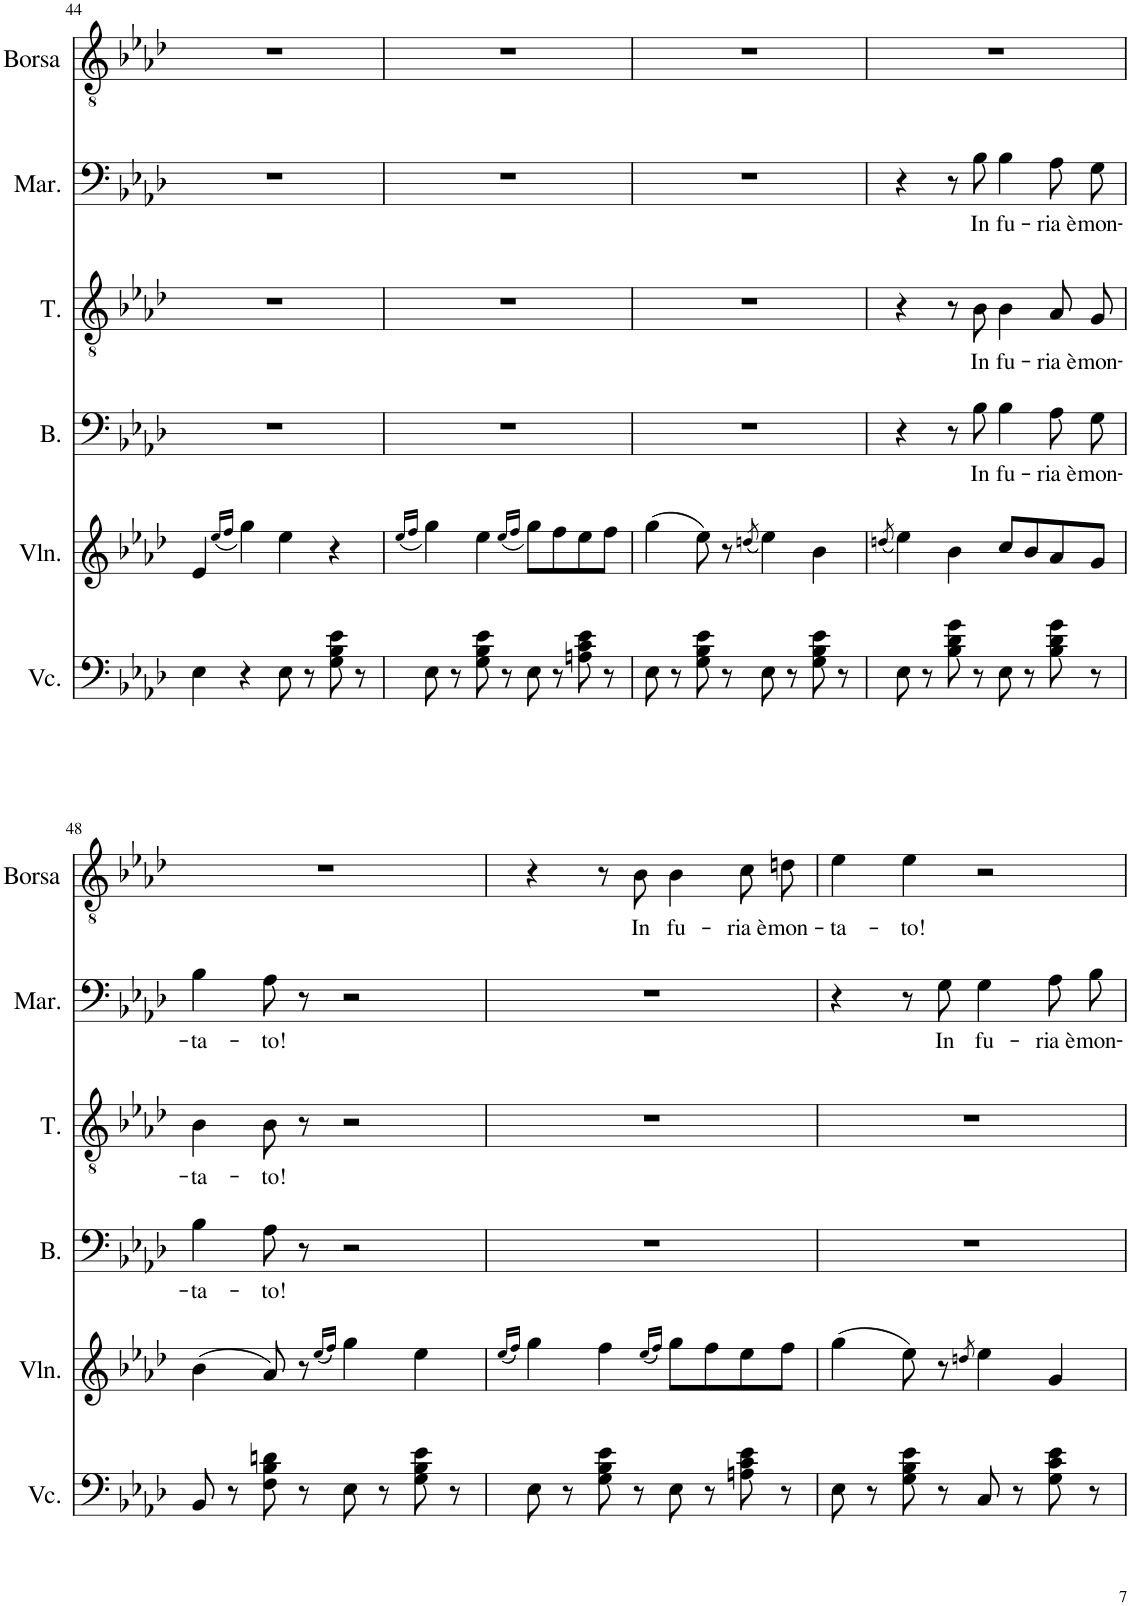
**kern	**kern	**kern	**text	**kern	**text	**kern	**text	**kern	**text
*part6	*part5	*part4	*part4	*part3	*part3	*part2	*part2	*part1	*part1
*staff6	*staff5	*staff4	*staff4	*staff3	*staff3	*staff2	*staff2	*staff1	*staff1
*I"Violoncelle	*I"Violon	*I"Basses	*	*I"Ténors	*	*I"Marulo	*	*I"Borsa	*
*I'Vc.	*I'Vln.	*I'B.	*	*I'T.	*	*I'Mar.	*	*I'Borsa	*
!!LO:PB:g=z
*clefF4	*clefG2	*clefF4	*	*clefGv2	*	*clefF4	*	*clefGv2	*
*k[b-e-a-d-]	*k[b-e-a-d-]	*k[b-e-a-d-]	*	*k[b-e-a-d-]	*	*k[b-e-a-d-]	*	*k[b-e-a-d-]	*
*M2/2	*M2/2	*M2/2	*	*M2/2	*	*M2/2	*	*M2/2	*
*met(c|)	*met(c|)	*met(c|)	*	*met(c|)	*	*met(c|)	*	*met(c|)	*
=44	=44	=44	=44	=44	=44	=44	=44	=44	=44
4E-\	4e-/	1r	.	1r	.	1r	.	1r	.
.	(16qee-/LL	.	.	.	.	.	.	.	.
.	16qff/JJ	.	.	.	.	.	.	.	.
4r	4gg\)	.	.	.	.	.	.	.	.
8E-\	4ee-\	.	.	.	.	.	.	.	.
8r	.	.	.	.	.	.	.	.	.
8G\ 8B-\ 8e-\	4r	.	.	.	.	.	.	.	.
8r	.	.	.	.	.	.	.	.	.
=45	=45	=45	=45	=45	=45	=45	=45	=45	=45
.	(16qee-/LL	.	.	.	.	.	.	.	.
.	16qff/JJ	.	.	.	.	.	.	.	.
8E-\	4gg\)	1r	.	1r	.	1r	.	1r	.
8r	.	.	.	.	.	.	.	.	.
8G\ 8B-\ 8e-\	4ee-\	.	.	.	.	.	.	.	.
8r	.	.	.	.	.	.	.	.	.
.	(16qee-/LL	.	.	.	.	.	.	.	.
.	16qff/JJ	.	.	.	.	.	.	.	.
8E-\	8gg\L)	.	.	.	.	.	.	.	.
8r	8ff\	.	.	.	.	.	.	.	.
8An\ 8c\ 8e-\	8ee-\	.	.	.	.	.	.	.	.
8r	8ff\J	.	.	.	.	.	.	.	.
=46	=46	=46	=46	=46	=46	=46	=46	=46	=46
8E-\	(4gg\	1r	.	1r	.	1r	.	1r	.
8r	.	.	.	.	.	.	.	.	.
8G\ 8B-\ 8e-\	8ee-\)	.	.	.	.	.	.	.	.
8r	8r	.	.	.	.	.	.	.	.
.	(8qddn/	.	.	.	.	.	.	.	.
8E-\	4ee-\)	.	.	.	.	.	.	.	.
8r	.	.	.	.	.	.	.	.	.
8G\ 8B-\ 8e-\	4b-\	.	.	.	.	.	.	.	.
8r	.	.	.	.	.	.	.	.	.
=47	=47	=47	=47	=47	=47	=47	=47	=47	=47
.	(8qddn/	.	.	.	.	.	.	.	.
8E-\	4ee-\)	4r	.	4r	.	4r	.	1r	.
8r	.	.	.	.	.	.	.	.	.
8B-\ 8d-\ 8g\	4b-\	8r	.	8r	.	8r	.	.	.
!	!	!	!LO:LY:b	!	!LO:LY:b	!	!LO:LY:b	!	!
8r	.	8B-\	In	8B-\	In	8B-\	In	.	.
!	!	!	!LO:LY:b	!	!LO:LY:b	!	!LO:LY:b	!	!
8E-\	8cc/L	4B-\	fu-	4B-\	fu-	4B-\	fu-	.	.
8r	8b-/	.	.	.	.	.	.	.	.
!	!	!	!LO:LY:b	!	!LO:LY:b	!	!LO:LY:b	!	!
8B-\ 8d-\ 8g\	8a-/	8A-\L	-ria è	8A-/L	-ria è	8A-\L	-ria è	.	.
!	!	!	!LO:LY:b	!	!LO:LY:b	!	!LO:LY:b	!	!
8r	8g/J	8G\J	mon-	8G/J	mon-	8G\J	mon-	.	.
!!LO:LB:g=z
=48	=48	=48	=48	=48	=48	=48	=48	=48	=48
!	!	!	!LO:LY:b	!	!LO:LY:b	!	!LO:LY:b	!	!
8BB-/	(4b-\	4B-\	-ta-	4B-\	-ta-	4B-\	-ta-	1r	.
8r	.	.	.	.	.	.	.	.	.
!	!	!	!LO:LY:b	!	!LO:LY:b	!	!LO:LY:b	!	!
8F\ 8B-\ 8dn\	8a-/)	8A-\	-to!	8B-\	-to!	8A-\	-to!	.	.
8r	8r	8r	.	8r	.	8r	.	.	.
.	(16qee-/LL	.	.	.	.	.	.	.	.
.	16qff/JJ)	.	.	.	.	.	.	.	.
8E-\	4gg\	2r	.	2r	.	2r	.	.	.
8r	.	.	.	.	.	.	.	.	.
8G\ 8B-\ 8e-\	4ee-\	.	.	.	.	.	.	.	.
8r	.	.	.	.	.	.	.	.	.
=49	=49	=49	=49	=49	=49	=49	=49	=49	=49
.	(16qee-/LL	.	.	.	.	.	.	.	.
.	16qff/JJ)	.	.	.	.	.	.	.	.
8E-\	4gg\	1r	.	1r	.	1r	.	4r	.
8r	.	.	.	.	.	.	.	.	.
8G\ 8B-\ 8e-\	4ff\	.	.	.	.	.	.	8r	.
!	!	!	!	!	!	!	!	!	!LO:LY:b
8r	.	.	.	.	.	.	.	8B-\	In
.	(16qee-/LL	.	.	.	.	.	.	.	.
.	16qff/JJ)	.	.	.	.	.	.	.	.
!	!	!	!	!	!	!	!	!	!LO:LY:b
8E-\	8gg\L	.	.	.	.	.	.	4B-\	fu-
8r	8ff\	.	.	.	.	.	.	.	.
!	!	!	!	!	!	!	!	!	!LO:LY:b
8An\ 8c\ 8e-\	8ee-\	.	.	.	.	.	.	8c\L	-ria è
!	!	!	!	!	!	!	!	!	!LO:LY:b
8r	8ff\J	.	.	.	.	.	.	8dn\J	mon-
=50	=50	=50	=50	=50	=50	=50	=50	=50	=50
!	!	!	!	!	!	!	!	!	!LO:LY:b
8E-\	(4gg\	1r	.	1r	.	4r	.	4e-\	-ta-
8r	.	.	.	.	.	.	.	.	.
!	!	!	!	!	!	!	!	!	!LO:LY:b
8G\ 8B-\ 8e-\	8ee-\)	.	.	.	.	8r	.	4e-\	-to!
!	!	!	!	!	!	!	!LO:LY:b	!	!
8r	8r	.	.	.	.	8G\	In	.	.
.	8qddn/	.	.	.	.	.	.	.	.
!	!	!	!	!	!	!	!LO:LY:b	!	!
8C/	4ee-\	.	.	.	.	4G\	fu-	2r	.
8r	.	.	.	.	.	.	.	.	.
!	!	!	!	!	!	!	!LO:LY:b	!	!
8G\ 8c\ 8e-\	4g/	.	.	.	.	8A-\L	-ria è	.	.
!	!	!	!	!	!	!	!LO:LY:b	!	!
8r	.	.	.	.	.	8B-\J	mon-	.	.
=	=	=	=	=	=	=	=	=	=
*-	*-	*-	*-	*-	*-	*-	*-	*-	*-
